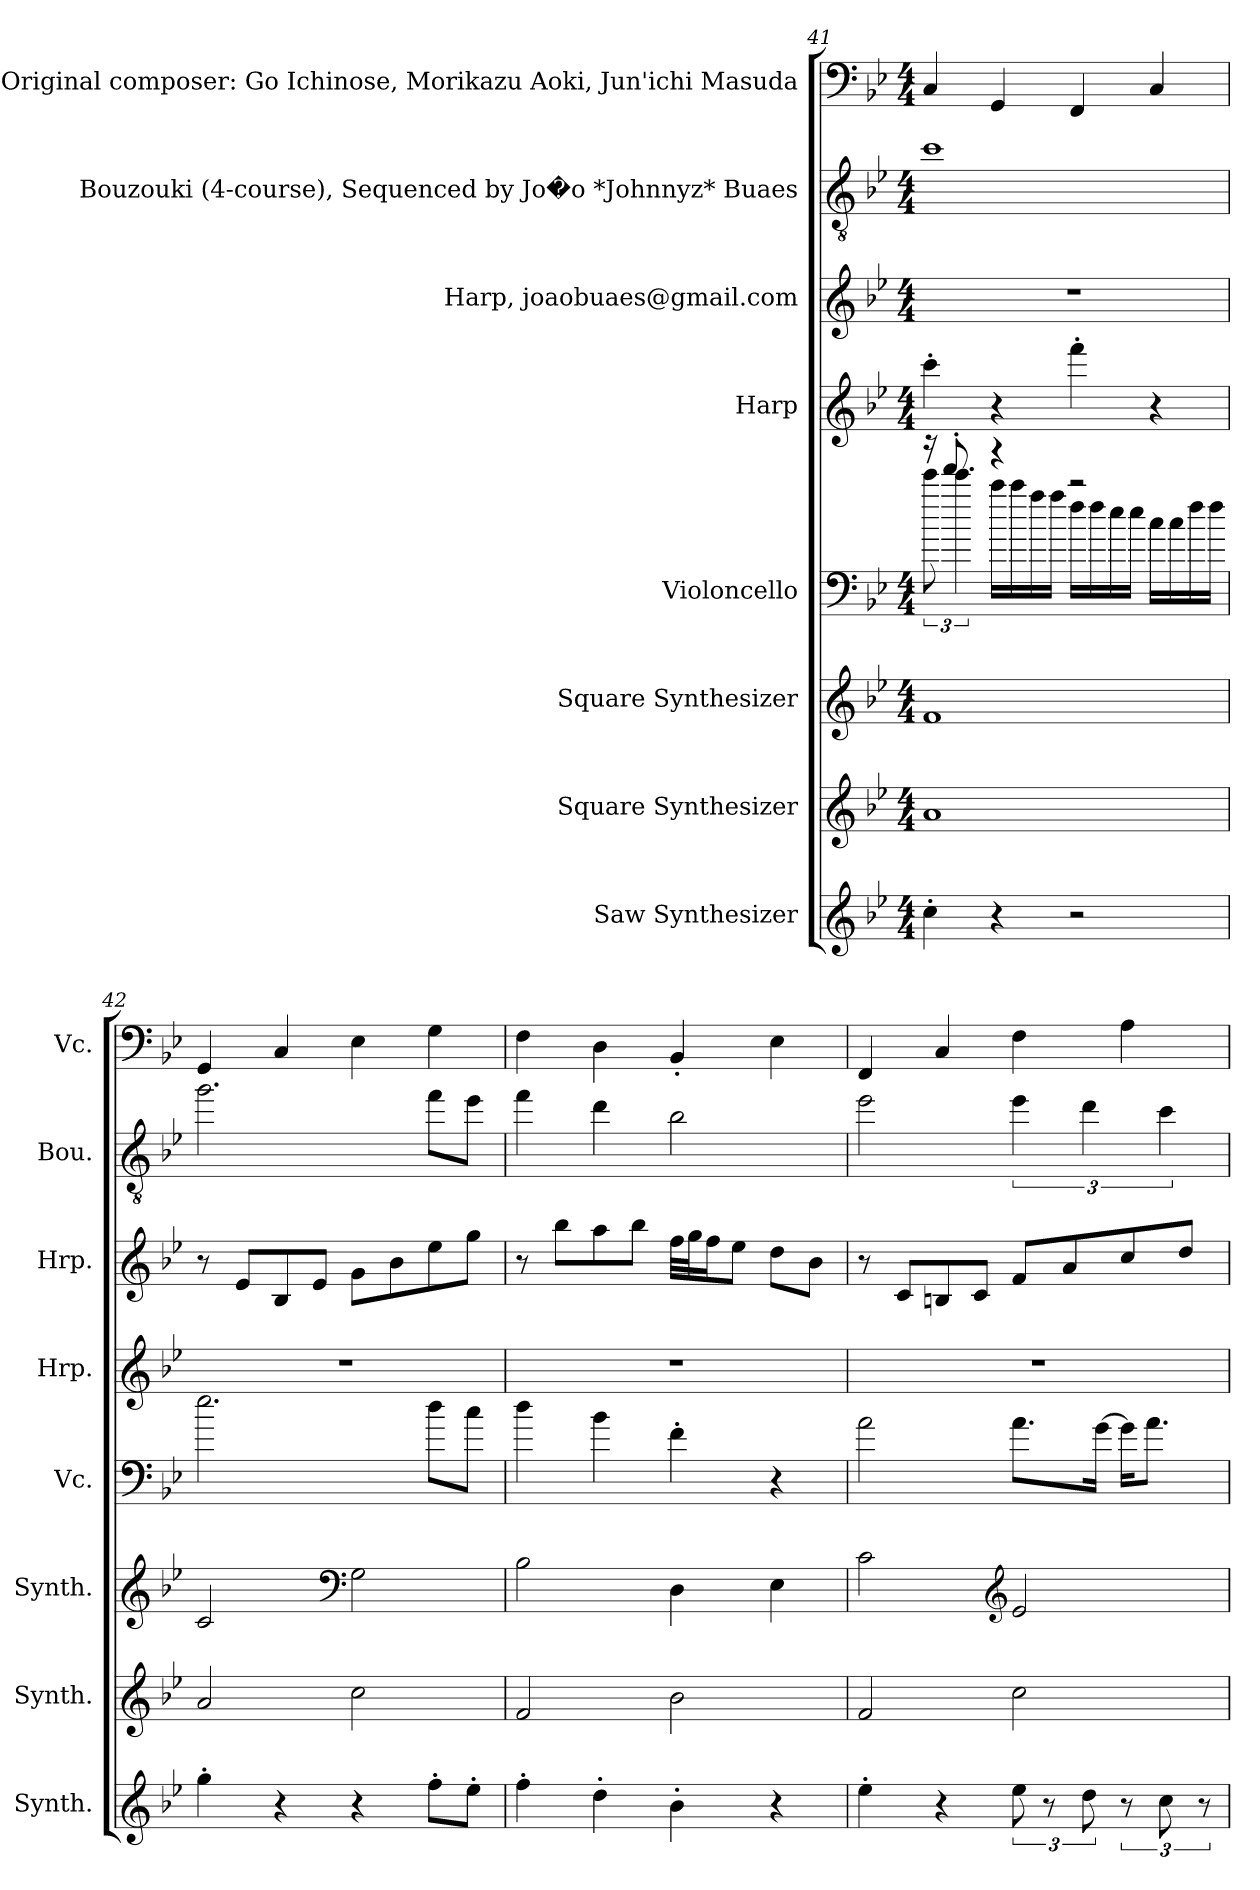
**kern	**kern	**kern	**kern	**kern	**kern	**kern	**kern
*part8	*part7	*part6	*part5	*part4	*part3	*part2	*part1
*staff8	*staff7	*staff6	*staff5	*staff4	*staff3	*staff2	*staff1
*I"Saw Synthesizer	*I"Square Synthesizer	*I"Square Synthesizer	*I"Violoncello	*I"Harp	*I"Harp, joaobuaes@gmail.com	*I"Bouzouki (4-course), Sequenced by Jo�o *Johnnyz* Buaes	*I"Violoncello, Original composer: Go Ichinose, Morikazu Aoki, Jun'ichi Masuda
*I'Synth.	*I'Synth.	*I'Synth.	*I'Vc.	*I'Hrp.	*I'Hrp.	*I'Bou.	*I'Vc.
*clefG2	*clefG2	*clefG2	*clefF4	*clefG2	*clefG2	*clefGv2	*clefF4
*k[b-e-]	*k[b-e-]	*k[b-e-]	*k[b-e-]	*k[b-e-]	*k[b-e-]	*k[b-e-]	*k[b-e-]
*M4/4	*M4/4	*M4/4	*M4/4	*M4/4	*M4/4	*M4/4	*M4/4
=41	=41	=41	=41	=41	=41	=41	=41
*	*	*	*^	*	*	*	*
4cc'\	1a	1f	16r	12eee-\	4ccc'\	1r	1cc	4C/
.	.	.	8.fff'/	.	.	.	.	.
.	.	.	.	6eee-\	.	.	.	.
4r	.	.	4r	16ccc\LL	4r	.	.	4GG/
.	.	.	.	16ccc\	.	.	.	.
.	.	.	.	16aa\	.	.	.	.
.	.	.	.	16aa\JJ	.	.	.	.
2r	.	.	2r	16ff\LL	4fff'\	.	.	4FF/
.	.	.	.	16ff\	.	.	.	.
.	.	.	.	16ee-\	.	.	.	.
.	.	.	.	16ee-\JJ	.	.	.	.
.	.	.	.	16cc\LL	4r	.	.	4C/
.	.	.	.	16cc\	.	.	.	.
.	.	.	.	16ff\	.	.	.	.
.	.	.	.	16ff\JJ	.	.	.	.
*	*	*	*v	*v	*	*	*	*
=42	=42	=42	=42	=42	=42	=42	=42
4gg'\	2a/	2c/	2.ee-\	1r	8r	2.gg\	4GG/
.	.	.	.	.	8e-/L	.	.
4r	.	.	.	.	8B-/	.	4C/
.	.	.	.	.	8e-/J	.	.
*	*	*clefF4	*	*	*	*	*
4r	2cc\	2G\	.	.	8g\L	.	4E-\
.	.	.	.	.	8b-\	.	.
8ff'\L	.	.	8dd\L	.	8ee-\	8ff\L	4G\
8ee-'\J	.	.	8cc\J	.	8gg\J	8ee-\J	.
!!LO:PB:g=z
=43	=43	=43	=43	=43	=43	=43	=43
4ff'\	2f/	2B-\	4dd\	1r	8r	4ff\	4F\
.	.	.	.	.	8bb-\L	.	.
4dd'\	.	.	4b-\	.	8aa\	4dd\	4D\
.	.	.	.	.	8bb-\J	.	.
4b-'\	2b-\	4D\	4f'\	.	32ff\LLL	2b-\	4BB-'/
.	.	.	.	.	32gg\J	.	.
.	.	.	.	.	16ff\J	.	.
.	.	.	.	.	8ee-\J	.	.
4r	.	4E-\	4r	.	8dd\L	.	4E-\
.	.	.	.	.	8b-\J	.	.
=44	=44	=44	=44	=44	=44	=44	=44
4ee-'\	2f/	2c\	2a\	1r	8r	2ee-\	4FF/
.	.	.	.	.	8c/L	.	.
4r	.	.	.	.	8Bn/	.	4C/
.	.	.	.	.	8c/J	.	.
*	*	*clefG2	*	*	*	*	*
12ee-\	2cc\	2e-/	8.a\L	.	8f/L	6ee-\	4F\
12r	.	.	.	.	.	.	.
.	.	.	.	.	8a/	.	.
12dd\	.	.	.	.	.	6dd\	.
.	.	.	[16g\Jk	.	.	.	.
12r	.	.	16g\KL]	.	8cc/	.	4A\
.	.	.	8.a\J	.	.	.	.
12cc\	.	.	.	.	.	6cc\	.
.	.	.	.	.	8dd/J	.	.
12r	.	.	.	.	.	.	.
=	=	=	=	=	=	=	=
*-	*-	*-	*-	*-	*-	*-	*-
